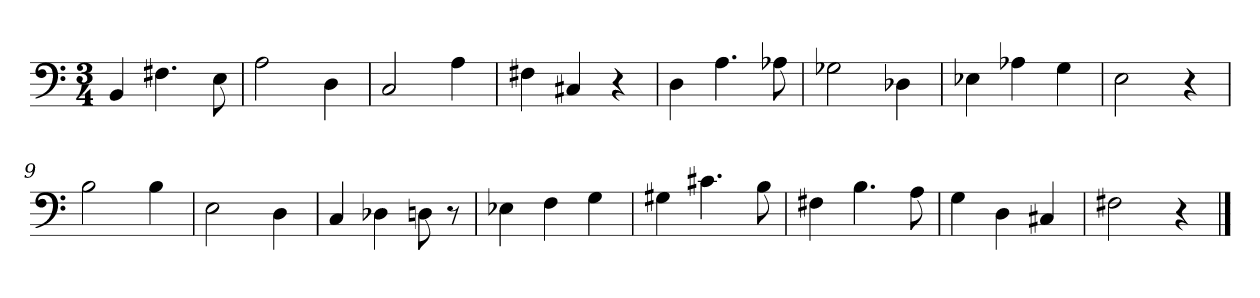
**kern
*part1
*staff1
*clefF4
*k[]
*C:
*M3/4
=1
4BB/
4.F#X\
8E\
=2
2A\
4D\
=3
2C/
4A\
=4
4F#X\
4C#X/
4r
=5
4D\
4.A\
8A-X\
=6
2G-X\
4D-X\
=7
4E-X\
4A-X\
4G\
=8
2E\
4r
=9
2B\
4B\
=10
2E\
4D\
=11
4C/
4D-X\
8Dn\
8r
=12
4E-X\
4F\
4G\
=13
4G#X\
4.c#X\
8B\
=14
4F#X\
4.B\
8A\
=15
4G\
4D\
4C#X/
=16
2F#X\
4r
==
*-
